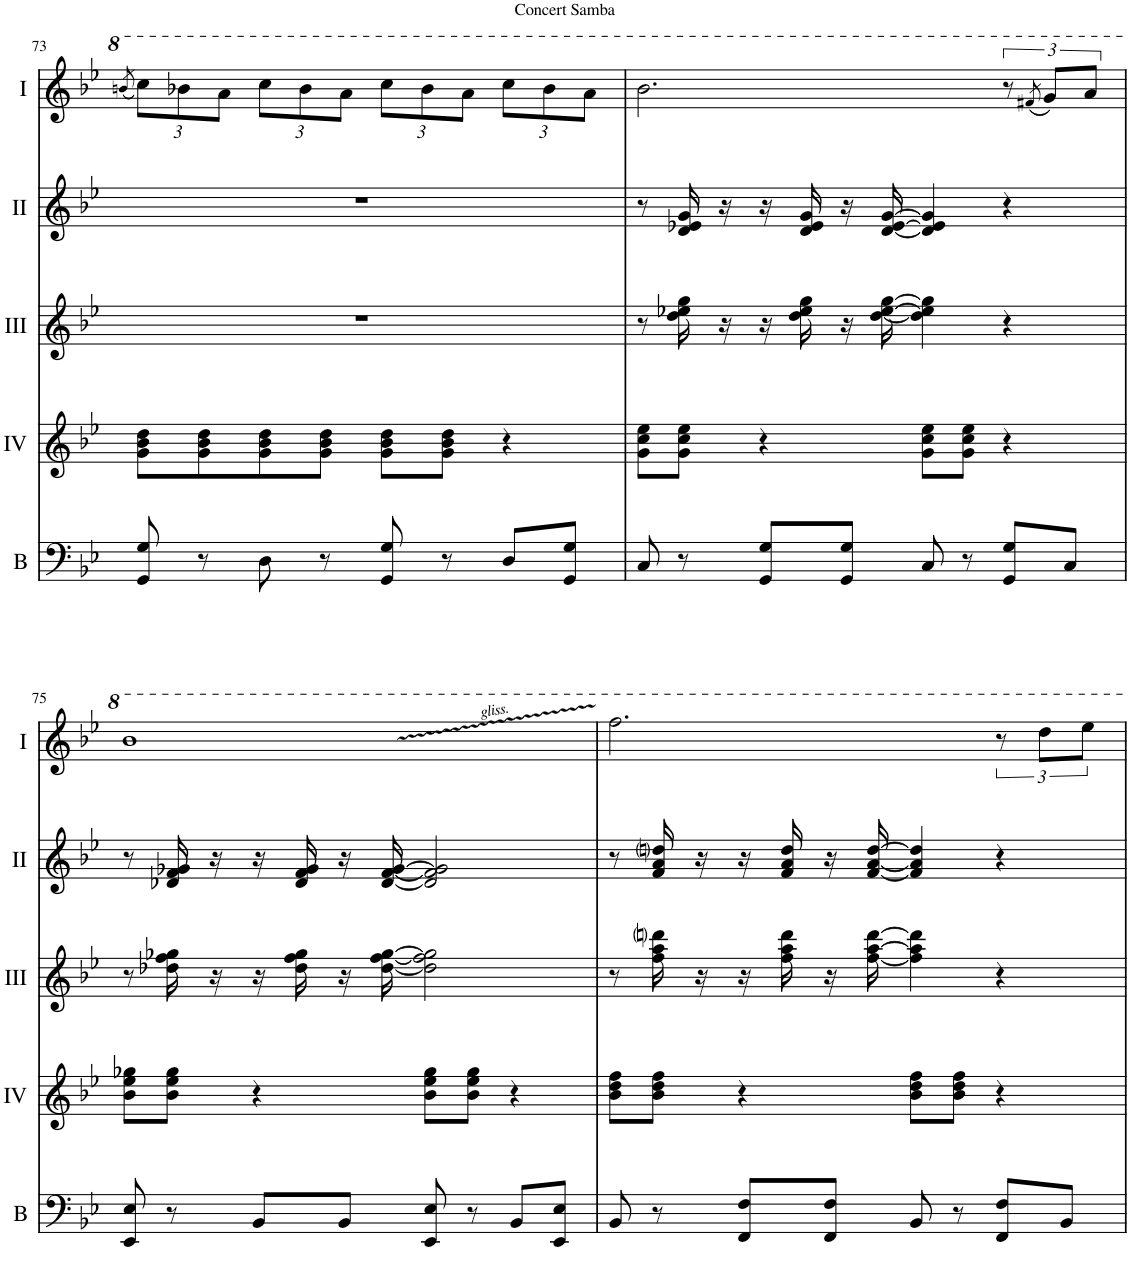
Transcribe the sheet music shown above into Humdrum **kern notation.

**kern	**kern	**kern	**kern	**kern
*part5	*part4	*part3	*part2	*part1
*staff5	*staff4	*staff3	*staff2	*staff1
*I"Bass	*I"Acc. 4	*I"Acc. 3	*I"Acc. 2	*I"Acc. 1
*I'B	*	*	*	*
!!LO:PB:g=z
*clefF4	*clefG2	*clefG2	*clefG2	*clefG2
*Trd7c12	*Trd7c12	*Trd7c12	*Trd7c12	*Trd7c12
*k[b-e-]	*k[b-e-]	*k[b-e-]	*k[b-e-]	*k[b-e-]
*M4/4	*M4/4	*M4/4	*M4/4	*M4/4
*met(c)	*met(c)	*met(c)	*met(c)	*met(c)
=73	=73	=73	=73	=73
.	.	.	.	(8qbbn/
*	*	*	*	*Xbrackettup
8GG/ 8G/	8g\ 8b-\ 8dd\L	1r	1r	12ccc\L)
.	.	.	.	12bb-X\
8r	8g\ 8b-\ 8dd\	.	.	.
.	.	.	.	12aa\J
8D\	8g\ 8b-\ 8dd\	.	.	12ccc\L
.	.	.	.	12bb-\
8r	8g\ 8b-\ 8dd\J	.	.	.
.	.	.	.	12aa\J
8GG/ 8G/	8g\ 8b-\ 8dd\L	.	.	12ccc\L
.	.	.	.	12bb-\
8r	8g\ 8b-\ 8dd\J	.	.	.
.	.	.	.	12aa\J
8D/L	4r	.	.	12ccc\L
.	.	.	.	12bb-\
8GG/ 8G/J	.	.	.	.
.	.	.	.	12aa\J
=74	=74	=74	=74	=74
8C/	8g\ 8cc\ 8ee-\L	8r	8r	2.bb-\
8r	8g\ 8cc\ 8ee-\J	16dd\ 16ee-X\ 16gg\	16dd/ 16ee-X/ 16gg/	.
.	.	16r	16r	.
8GG/ 8G/L	4r	16r	16r	.
.	.	16dd\ 16ee-\ 16gg\	16dd/ 16ee-/ 16gg/	.
8GG/ 8G/J	.	16r	16r	.
.	.	[16dd\ [16ee-\ [16gg\	[16dd/ [16ee-/ [16gg/	.
8C/	8g\ 8cc\ 8ee-\L	4dd\] 4ee-\] 4gg\]	4dd/] 4ee-/] 4gg/]	.
8r	8g\ 8cc\ 8ee-\J	.	.	.
*	*	*	*	*brackettup
8GG/ 8G/L	4r	4r	4r	12r
.	.	.	.	(8qff#X/
.	.	.	.	12gg/L)
8C/J	.	.	.	.
.	.	.	.	12aa/J
!!LO:LB:g=z
=75	=75	=75	=75	=75
8EE-/ 8E-/	8b-\ 8ee-\ 8gg-X\L	8r	8r	1bb-
8r	8b-\ 8ee-\ 8gg-\J	16dd-X\ 16ff\ 16gg-X\	16dd-X/ 16ff/ 16gg-X/	.
.	.	16r	16r	.
8BB-/L	4r	16r	16r	.
.	.	16dd-\ 16ff\ 16gg-\	16dd-/ 16ff/ 16gg-/	.
8BB-/J	.	16r	16r	.
.	.	[16dd-\ [16ff\ [16gg-\	[16dd-/ [16ff/ [16gg-/	.
8EE-/ 8E-/	8b-\ 8ee-\ 8gg-\L	2dd-\] 2ff\] 2gg-\]	2dd-/] 2ff/] 2gg-/]	.
8r	8b-\ 8ee-\ 8gg-\J	.	.	.
8BB-/L	4r	.	.	.
8EE-/ 8E-/J	.	.	.	.
=76	=76	=76	=76	=76
8BB-/	8b-\ 8dd\ 8ff\L	8r	8r	2.fff\
8r	8b-\ 8dd\ 8ff\J	16ff\ 16aa\ 16dddni\	16ff/ 16aa/ 16dddni/	.
.	.	16r	16r	.
8FF/ 8F/L	4r	16r	16r	.
.	.	16ff\ 16aa\ 16ddd\	16ff/ 16aa/ 16ddd/	.
8FF/ 8F/J	.	16r	16r	.
.	.	[16ff\ [16aa\ [16ddd\	[16ff/ [16aa/ [16ddd/	.
8BB-/	8b-\ 8dd\ 8ff\L	4ff\] 4aa\] 4ddd\]	4ff/] 4aa/] 4ddd/]	.
8r	8b-\ 8dd\ 8ff\J	.	.	.
8FF/ 8F/L	4r	4r	4r	12r
.	.	.	.	12ddd\L
8BB-/J	.	.	.	.
.	.	.	.	12eee-\J
=	=	=	=	=
*-	*-	*-	*-	*-
